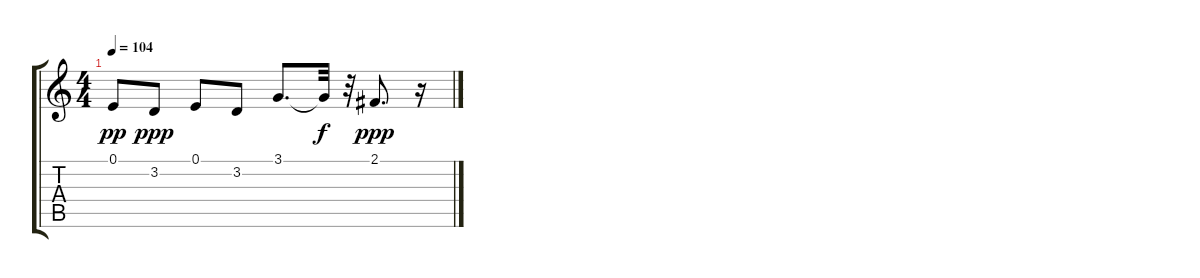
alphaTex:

\track "" {instrument honkytonkpiano}
\staff {score tabs}
\tuning (E4 B3 G3 D3 A2 E2) {hide}
\ts (4 4)
\tempo 104
\clef g2
\ks c
0.1.8{dy pp} 3.2.8{dy ppp} 0.1.8 3.2.8 3.1.8{d} 3.1{t}.32{dy f} r.32 2.1.8{d dy ppp} r.16
